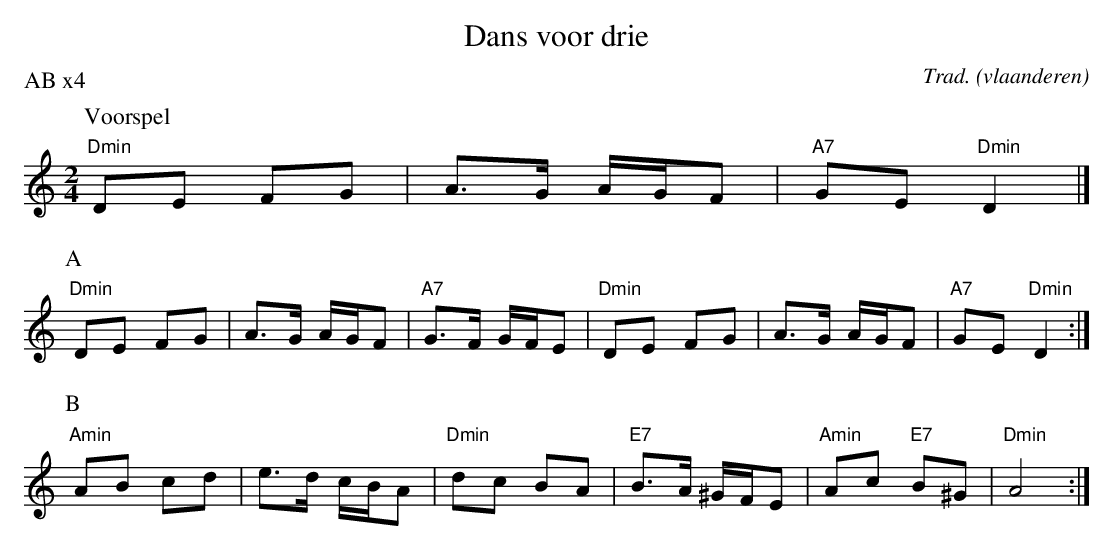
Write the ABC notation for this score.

X:1
T:Dans voor drie
O:vlaanderen
C:Trad.
P:AB x4
L:1/8
M:2/4
K:Amin
P:Voorspel
"Dmin"DE FG | A>G A/G/F | "A7"GE "Dmin"D2 |]
P:A
"Dmin"DE FG | A>G A/G/F | "A7"G>F G/F/E | "Dmin" DE FG | A>G A/G/F | "A7"GE "Dmin"D2 :|
P:B
"Amin"AB cd | e>d c/B/A | "Dmin" dc BA | "E7"B>A ^G/F/E | "Amin"Ac "E7"B^G | "Dmin"A4 :|
